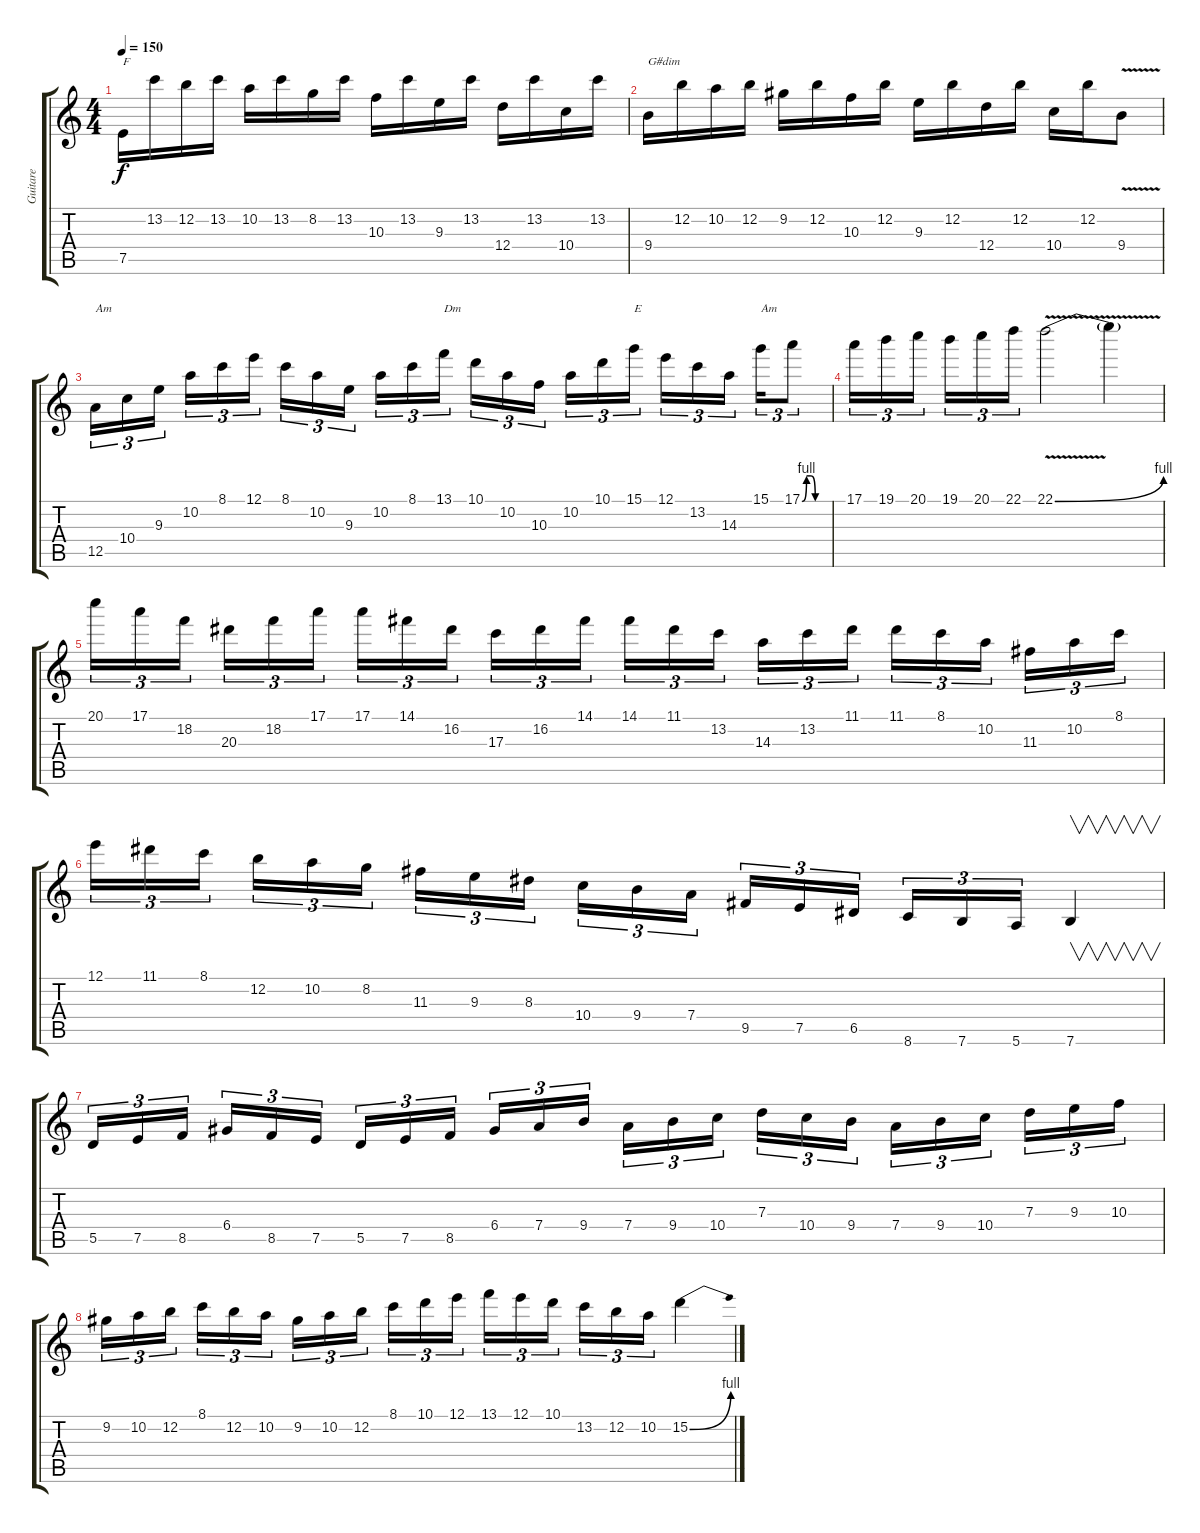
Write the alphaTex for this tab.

\track ("Guitare" "Guitare") {instrument overdrivenguitar}
\staff {score tabs}
\tuning (E4 B3 G3 D3 A2 E2) {hide}
\ts (4 4)
\tempo 150
\clef g2
\ks c
7.5.16{txt "F" dy f} 13.2.16 12.2.16 13.2.16 10.2.16 13.2.16 8.2.16 13.2.16 10.3.16 13.2.16 9.3.16 13.2.16 12.4.16 13.2.16 10.4.16 13.2.16 |
9.4.16{txt "G#dim"} 12.2.16 10.2.16 12.2.16 9.2.16 12.2.16 10.3.16 12.2.16 9.3.16 12.2.16 12.4.16 12.2.16 10.4.16 12.2.16 9.4{v}.8 |
12.5.16{tu (3 2) txt "Am"} 10.4.16{tu (3 2)} 9.3.16{tu (3 2) beam splitsecondary} 10.2.16{tu (3 2)} 8.1.16{tu (3 2)} 12.1.16{tu (3 2)} 8.1.16{tu (3 2)} 10.2.16{tu (3 2)} 9.3.16{tu (3 2) beam splitsecondary} 10.2.16{tu (3 2)} 8.1.16{tu (3 2)} 13.1.16{tu (3 2) txt "Dm"} 10.1.16{tu (3 2)} 10.2.16{tu (3 2)} 10.3.16{tu (3 2) beam splitsecondary} 10.2.16{tu (3 2)} 10.1.16{tu (3 2)} 15.1.16{tu (3 2) txt "E"} 12.1.16{tu (3 2)} 13.2.16{tu (3 2)} 14.3.16{tu (3 2) beam splitsecondary} 15.1.16{tu (3 2) txt "Am"} 17.1{be (custom 0 0 10 4 20 4 30 0 60 0)}.8{tu (3 2)} |
17.1.16{tu (3 2)} 19.1.16{tu (3 2)} 20.1.16{tu (3 2) beam splitsecondary} 19.1.16{tu (3 2)} 20.1.16{tu (3 2)} 22.1.16{tu (3 2)} 22.1{be (bend 0 0 60 4) v}.2 22.1{t}.4 |
20.1.16{tu (3 2)} 17.1.16{tu (3 2)} 18.2.16{tu (3 2) beam splitsecondary} 20.3.16{tu (3 2)} 18.2.16{tu (3 2)} 17.1.16{tu (3 2)} 17.1.16{tu (3 2)} 14.1.16{tu (3 2)} 16.2.16{tu (3 2) beam splitsecondary} 17.3.16{tu (3 2)} 16.2.16{tu (3 2)} 14.1.16{tu (3 2)} 14.1.16{tu (3 2)} 11.1.16{tu (3 2)} 13.2.16{tu (3 2) beam splitsecondary} 14.3.16{tu (3 2)} 13.2.16{tu (3 2)} 11.1.16{tu (3 2)} 11.1.16{tu (3 2)} 8.1.16{tu (3 2)} 10.2.16{tu (3 2) beam splitsecondary} 11.3.16{tu (3 2)} 10.2.16{tu (3 2)} 8.1.16{tu (3 2)} |
12.1.16{tu (3 2)} 11.1.16{tu (3 2)} 8.1.16{tu (3 2) beam splitsecondary} 12.2.16{tu (3 2)} 10.2.16{tu (3 2)} 8.2.16{tu (3 2)} 11.3.16{tu (3 2)} 9.3.16{tu (3 2)} 8.3.16{tu (3 2) beam splitsecondary} 10.4.16{tu (3 2)} 9.4.16{tu (3 2)} 7.4.16{tu (3 2)} 9.5.16{tu (3 2)} 7.5.16{tu (3 2)} 6.5.16{tu (3 2) beam splitsecondary} 8.6.16{tu (3 2)} 7.6.16{tu (3 2)} 5.6.16{tu (3 2)} 7.6.4{v} |
5.5.16{tu (3 2)} 7.5.16{tu (3 2)} 8.5.16{tu (3 2) beam splitsecondary} 6.4.16{tu (3 2)} 8.5.16{tu (3 2)} 7.5.16{tu (3 2)} 5.5.16{tu (3 2)} 7.5.16{tu (3 2)} 8.5.16{tu (3 2) beam splitsecondary} 6.4.16{tu (3 2)} 7.4.16{tu (3 2)} 9.4.16{tu (3 2)} 7.4.16{tu (3 2)} 9.4.16{tu (3 2)} 10.4.16{tu (3 2) beam splitsecondary} 7.3.16{tu (3 2)} 10.4.16{tu (3 2)} 9.4.16{tu (3 2)} 7.4.16{tu (3 2)} 9.4.16{tu (3 2)} 10.4.16{tu (3 2) beam splitsecondary} 7.3.16{tu (3 2)} 9.3.16{tu (3 2)} 10.3.16{tu (3 2)} |
9.2.16{tu (3 2)} 10.2.16{tu (3 2)} 12.2.16{tu (3 2) beam splitsecondary} 8.1.16{tu (3 2)} 12.2.16{tu (3 2)} 10.2.16{tu (3 2)} 9.2.16{tu (3 2)} 10.2.16{tu (3 2)} 12.2.16{tu (3 2) beam splitsecondary} 8.1.16{tu (3 2)} 10.1.16{tu (3 2)} 12.1.16{tu (3 2)} 13.1.16{tu (3 2)} 12.1.16{tu (3 2)} 10.1.16{tu (3 2) beam splitsecondary} 13.2.16{tu (3 2)} 12.2.16{tu (3 2)} 10.2.16{tu (3 2)} 15.2{be (bend 0 0 60 4)}.4
